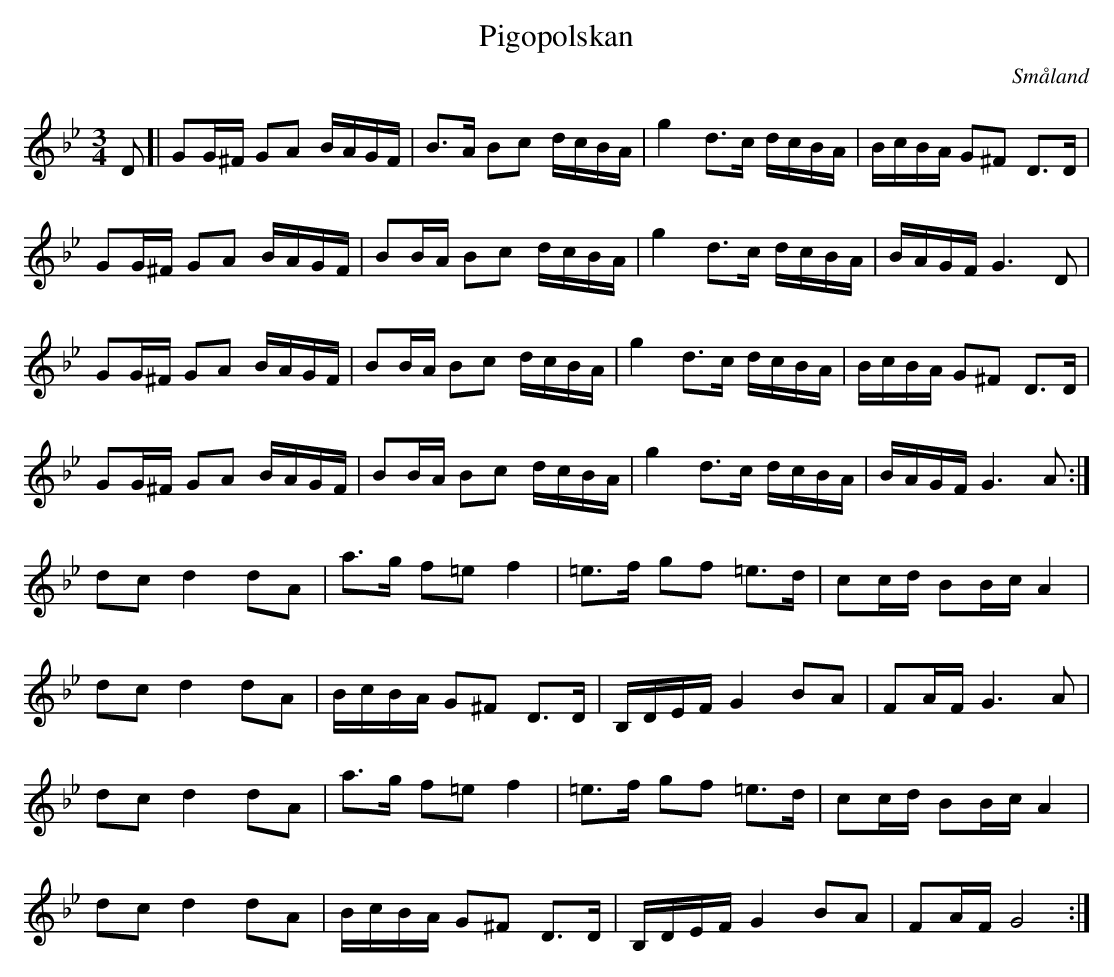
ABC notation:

X:1
T:Pigopolskan
O:Småland
M:3/4
L:1/8
K:Gm
D[|GG/2^F/2 GA B/2A/2G/2F/2|B3/2A/2 Bc d/2c/2B/2A/2|g2 d3/2c/2 d/2c/2B/2A/2|B/2c/2B/2A/2 G^F D3/2D/2|
GG/2^F/2 GA B/2A/2G/2F/2|BB/2A/2 Bc d/2c/2B/2A/2|g2 d3/2c/2 d/2c/2B/2A/2|B/2A/2G/2F/2 G3 D|
GG/2^F/2 GA B/2A/2G/2F/2|BB/2A/2 Bc d/2c/2B/2A/2|g2 d3/2c/2 d/2c/2B/2A/2|B/2c/2B/2A/2 G^F D3/2D/2|
GG/2^F/2 GA B/2A/2G/2F/2|BB/2A/2 Bc d/2c/2B/2A/2|g2 d3/2c/2 d/2c/2B/2A/2|B/2A/2G/2F/2 G3 A:|
dc d2 dA|a3/2g/2 f=e f2|=e3/2f/2 gf =e3/2d/2|cc/2d/2 BB/2c/2 A2|
dc d2 dA|B/2c/2B/2A/2 G^F D3/2D/2|B,/2D/2E/2F/2 G2 BA|FA/2F/2 G3 A|
dc d2 dA|a3/2g/2 f=e f2|=e3/2f/2 gf =e3/2d/2|cc/2d/2 BB/2c/2 A2|
dc d2 dA|B/2c/2B/2A/2 G^F D3/2D/2|B,/2D/2E/2F/2 G2 BA|FA/2F/2G4:|
